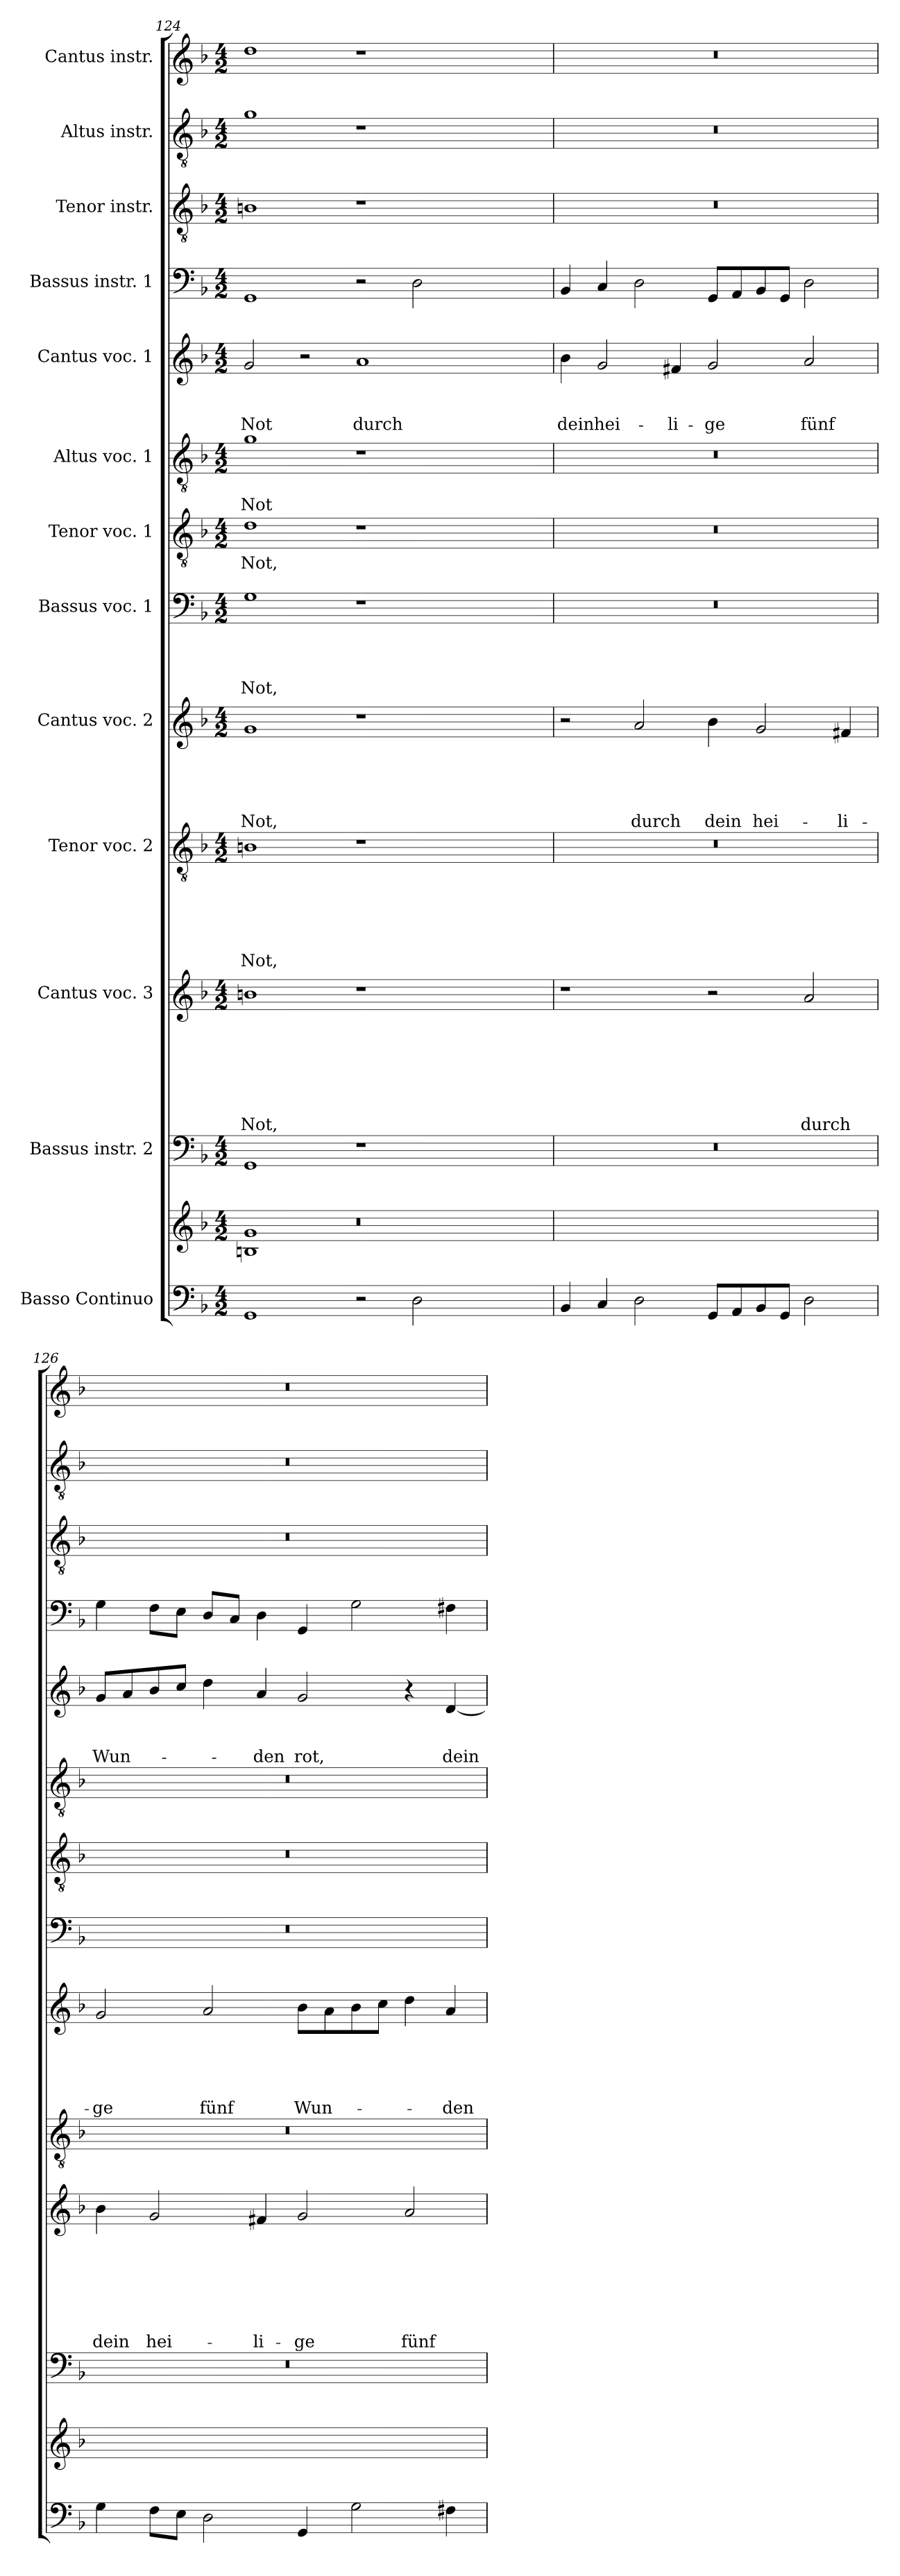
**kern	**kern	**kern	**kern	**text	**text	**text	**text	**text	**text	**text	**kern	**text	**text	**text	**text	**text	**text	**kern	**text	**text	**text	**text	**text	**kern	**text	**text	**text	**text	**kern	**text	**kern	**text	**text	**kern	**text	**text	**text	**kern	**kern	**kern	**kern
*part14	*part13	*part12	*part11	*part11	*part11	*part11	*part11	*part11	*part11	*part11	*part10	*part10	*part10	*part10	*part10	*part10	*part10	*part9	*part9	*part9	*part9	*part9	*part9	*part8	*part8	*part8	*part8	*part8	*part7	*part7	*part6	*part6	*part6	*part5	*part5	*part5	*part5	*part4	*part3	*part2	*part1
*staff14	*staff13	*staff12	*staff11	*staff11	*staff11	*staff11	*staff11	*staff11	*staff11	*staff11	*staff10	*staff10	*staff10	*staff10	*staff10	*staff10	*staff10	*staff9	*staff9	*staff9	*staff9	*staff9	*staff9	*staff8	*staff8	*staff8	*staff8	*staff8	*staff7	*staff7	*staff6	*staff6	*staff6	*staff5	*staff5	*staff5	*staff5	*staff4	*staff3	*staff2	*staff1
*I"Basso Continuo	*	*I"Bassus instr. 2	*I"Cantus voc. 3	*	*	*	*	*	*	*	*I"Tenor voc. 2	*	*	*	*	*	*	*I"Cantus voc. 2	*	*	*	*	*	*I"Bassus voc. 1	*	*	*	*	*I"Tenor voc. 1	*	*I"Altus voc. 1	*	*	*I"Cantus voc. 1	*	*	*	*I"Bassus instr. 1	*I"Tenor instr.	*I"Altus instr.	*I"Cantus instr.
*clefF4	*clefG2	*clefF4	*clefG2	*	*	*	*	*	*	*	*clefGv2	*	*	*	*	*	*	*clefG2	*	*	*	*	*	*clefF4	*	*	*	*	*clefGv2	*	*clefGv2	*	*	*clefG2	*	*	*	*clefF4	*clefGv2	*clefGv2	*clefG2
*k[b-]	*k[b-]	*k[b-]	*k[b-]	*	*	*	*	*	*	*	*k[b-]	*	*	*	*	*	*	*k[b-]	*	*	*	*	*	*k[b-]	*	*	*	*	*k[b-]	*	*k[b-]	*	*	*k[b-]	*	*	*	*k[b-]	*k[b-]	*k[b-]	*k[b-]
*F:	*F:	*F:	*F:	*	*	*	*	*	*	*	*F:	*	*	*	*	*	*	*F:	*	*	*	*	*	*F:	*	*	*	*	*F:	*	*F:	*	*	*F:	*	*	*	*F:	*F:	*F:	*F:
*M4/2	*M4/2	*M4/2	*M4/2	*	*	*	*	*	*	*	*M4/2	*	*	*	*	*	*	*M4/2	*	*	*	*	*	*M4/2	*	*	*	*	*M4/2	*	*M4/2	*	*	*M4/2	*	*	*	*M4/2	*M4/2	*M4/2	*M4/2
=124	=124	=124	=124	=124	=124	=124	=124	=124	=124	=124	=124	=124	=124	=124	=124	=124	=124	=124	=124	=124	=124	=124	=124	=124	=124	=124	=124	=124	=124	=124	=124	=124	=124	=124	=124	=124	=124	=124	=124	=124	=124
!	!	!	!	!	!	!	!	!	!	!LO:LY:b	!	!	!	!	!	!	!LO:LY:b	!	!	!	!	!	!LO:LY:b	!	!	!	!	!LO:LY:b	!	!LO:LY:b	!	!	!LO:LY:b	!	!	!	!LO:LY:b	!	!	!	!
1GG	1Bn 1g	1GG	1bn	.	.	.	.	.	.	Not,	1Bn	.	.	.	.	.	Not,	1g	.	.	.	.	Not,	1G	.	.	.	Not,	1d	Not,	1g	.	Not	2g/	.	.	Not	1GG	1Bn	1g	1dd
.	.	.	.	.	.	.	.	.	.	.	.	.	.	.	.	.	.	.	.	.	.	.	.	.	.	.	.	.	.	.	.	.	.	2r	.	.	.	.	.	.	.
!	!	!	!	!	!	!	!	!	!	!	!	!	!	!	!	!	!	!	!	!	!	!	!	!	!	!	!	!	!	!	!	!	!	!	!	!	!LO:LY:b	!	!	!	!
2r	0r	1r	1r	.	.	.	.	.	.	.	1r	.	.	.	.	.	.	1r	.	.	.	.	.	1r	.	.	.	.	1r	.	1r	.	.	1a	.	.	durch	2r	1r	1r	1r
2D\	.	.	.	.	.	.	.	.	.	.	.	.	.	.	.	.	.	.	.	.	.	.	.	.	.	.	.	.	.	.	.	.	.	.	.	.	.	2D\	.	.	.
1ryy	.	1ryy	1ryy	.	.	.	.	.	.	.	1ryy	.	.	.	.	.	.	1ryy	.	.	.	.	.	1ryy	.	.	.	.	1ryy	.	1ryy	.	.	1ryy	.	.	.	1ryy	1ryy	1ryy	1ryy
=125	=125	=125	=125	=125	=125	=125	=125	=125	=125	=125	=125	=125	=125	=125	=125	=125	=125	=125	=125	=125	=125	=125	=125	=125	=125	=125	=125	=125	=125	=125	=125	=125	=125	=125	=125	=125	=125	=125	=125	=125	=125
!	!	!	!	!	!	!	!	!	!	!	!	!	!	!	!	!	!	!	!	!	!	!	!	!	!	!	!	!	!	!	!	!	!	!	!	!	!LO:LY:b	!	!	!	!
4BB-/	0ryy	0r	1r	.	.	.	.	.	.	.	0r	.	.	.	.	.	.	2r	.	.	.	.	.	0r	.	.	.	.	0r	.	0r	.	.	4b-\	.	.	dein	4BB-/	0r	0r	0r
!	!	!	!	!	!	!	!	!	!	!	!	!	!	!	!	!	!	!	!	!	!	!	!	!	!	!	!	!	!	!	!	!	!	!	!	!	!LO:LY:b	!	!	!	!
4C/	.	.	.	.	.	.	.	.	.	.	.	.	.	.	.	.	.	.	.	.	.	.	.	.	.	.	.	.	.	.	.	.	.	2g/	.	.	hei-	4C/	.	.	.
!	!	!	!	!	!	!	!	!	!	!	!	!	!	!	!	!	!	!	!	!	!	!	!LO:LY:b	!	!	!	!	!	!	!	!	!	!	!	!	!	!	!	!	!	!
2D\	.	.	.	.	.	.	.	.	.	.	.	.	.	.	.	.	.	2a/	.	.	.	.	durch	.	.	.	.	.	.	.	.	.	.	.	.	.	.	2D\	.	.	.
!	!	!	!	!	!	!	!	!	!	!	!	!	!	!	!	!	!	!	!	!	!	!	!	!	!	!	!	!	!	!	!	!	!	!	!	!	!LO:LY:b	!	!	!	!
.	.	.	.	.	.	.	.	.	.	.	.	.	.	.	.	.	.	.	.	.	.	.	.	.	.	.	.	.	.	.	.	.	.	4f#X/	.	.	-li-	.	.	.	.
!	!	!	!	!	!	!	!	!	!	!	!	!	!	!	!	!	!	!	!	!	!	!	!LO:LY:b	!	!	!	!	!	!	!	!	!	!	!	!	!	!LO:LY:b	!	!	!	!
8GG/L	.	.	2r	.	.	.	.	.	.	.	.	.	.	.	.	.	.	4b-\	.	.	.	.	dein	.	.	.	.	.	.	.	.	.	.	2g/	.	.	-ge	8GG/L	.	.	.
8AA/	.	.	.	.	.	.	.	.	.	.	.	.	.	.	.	.	.	.	.	.	.	.	.	.	.	.	.	.	.	.	.	.	.	.	.	.	.	8AA/	.	.	.
!	!	!	!	!	!	!	!	!	!	!	!	!	!	!	!	!	!	!	!	!	!	!	!LO:LY:b	!	!	!	!	!	!	!	!	!	!	!	!	!	!	!	!	!	!
8BB-/	.	.	.	.	.	.	.	.	.	.	.	.	.	.	.	.	.	2g/	.	.	.	.	hei-	.	.	.	.	.	.	.	.	.	.	.	.	.	.	8BB-/	.	.	.
8GG/J	.	.	.	.	.	.	.	.	.	.	.	.	.	.	.	.	.	.	.	.	.	.	.	.	.	.	.	.	.	.	.	.	.	.	.	.	.	8GG/J	.	.	.
!	!	!	!	!	!	!	!	!	!	!LO:LY:b	!	!	!	!	!	!	!	!	!	!	!	!	!	!	!	!	!	!	!	!	!	!	!	!	!	!	!LO:LY:b	!	!	!	!
2D\	.	.	2a/	.	.	.	.	.	.	durch	.	.	.	.	.	.	.	.	.	.	.	.	.	.	.	.	.	.	.	.	.	.	.	2a/	.	.	fünf	2D\	.	.	.
!	!	!	!	!	!	!	!	!	!	!	!	!	!	!	!	!	!	!	!	!	!	!	!LO:LY:b	!	!	!	!	!	!	!	!	!	!	!	!	!	!	!	!	!	!
.	.	.	.	.	.	.	.	.	.	.	.	.	.	.	.	.	.	4f#X/	.	.	.	.	-li-	.	.	.	.	.	.	.	.	.	.	.	.	.	.	.	.	.	.
!!LO:PB:g=z
=126	=126	=126	=126	=126	=126	=126	=126	=126	=126	=126	=126	=126	=126	=126	=126	=126	=126	=126	=126	=126	=126	=126	=126	=126	=126	=126	=126	=126	=126	=126	=126	=126	=126	=126	=126	=126	=126	=126	=126	=126	=126
!	!	!	!	!	!	!	!	!	!	!LO:LY:b	!	!	!	!	!	!	!	!	!	!	!	!	!LO:LY:b	!	!	!	!	!	!	!	!	!	!	!	!	!	!LO:LY:b	!	!	!	!
4G\	0ryy	0r	4b-\	.	.	.	.	.	.	dein	0r	.	.	.	.	.	.	2g/	.	.	.	.	-ge	0r	.	.	.	.	0r	.	0r	.	.	8g/L	.	.	Wun-	4G\	0r	0r	0r
.	.	.	.	.	.	.	.	.	.	.	.	.	.	.	.	.	.	.	.	.	.	.	.	.	.	.	.	.	.	.	.	.	.	8a/	.	.	.	.	.	.	.
!	!	!	!	!	!	!	!	!	!	!LO:LY:b	!	!	!	!	!	!	!	!	!	!	!	!	!	!	!	!	!	!	!	!	!	!	!	!	!	!	!	!	!	!	!
8F\L	.	.	2g/	.	.	.	.	.	.	hei-	.	.	.	.	.	.	.	.	.	.	.	.	.	.	.	.	.	.	.	.	.	.	.	8b-/	.	.	.	8F\L	.	.	.
8E\J	.	.	.	.	.	.	.	.	.	.	.	.	.	.	.	.	.	.	.	.	.	.	.	.	.	.	.	.	.	.	.	.	.	8cc/J	.	.	.	8E\J	.	.	.
!	!	!	!	!	!	!	!	!	!	!	!	!	!	!	!	!	!	!	!	!	!	!	!LO:LY:b	!	!	!	!	!	!	!	!	!	!	!	!	!	!	!	!	!	!
2D\	.	.	.	.	.	.	.	.	.	.	.	.	.	.	.	.	.	2a/	.	.	.	.	fünf	.	.	.	.	.	.	.	.	.	.	4dd\	.	.	.	8D/L	.	.	.
.	.	.	.	.	.	.	.	.	.	.	.	.	.	.	.	.	.	.	.	.	.	.	.	.	.	.	.	.	.	.	.	.	.	.	.	.	.	8C/J	.	.	.
!	!	!	!	!	!	!	!	!	!	!LO:LY:b	!	!	!	!	!	!	!	!	!	!	!	!	!	!	!	!	!	!	!	!	!	!	!	!	!	!	!LO:LY:b	!	!	!	!
.	.	.	4f#X/	.	.	.	.	.	.	-li-	.	.	.	.	.	.	.	.	.	.	.	.	.	.	.	.	.	.	.	.	.	.	.	4a/	.	.	-den	4D\	.	.	.
!	!	!	!	!	!	!	!	!	!	!LO:LY:b	!	!	!	!	!	!	!	!	!	!	!	!	!LO:LY:b	!	!	!	!	!	!	!	!	!	!	!	!	!	!LO:LY:b	!	!	!	!
4GG/	.	.	2g/	.	.	.	.	.	.	-ge	.	.	.	.	.	.	.	8b-\L	.	.	.	.	Wun-	.	.	.	.	.	.	.	.	.	.	2g/	.	.	rot,	4GG/	.	.	.
.	.	.	.	.	.	.	.	.	.	.	.	.	.	.	.	.	.	8a\	.	.	.	.	.	.	.	.	.	.	.	.	.	.	.	.	.	.	.	.	.	.	.
2G\	.	.	.	.	.	.	.	.	.	.	.	.	.	.	.	.	.	8b-\	.	.	.	.	.	.	.	.	.	.	.	.	.	.	.	.	.	.	.	2G\	.	.	.
.	.	.	.	.	.	.	.	.	.	.	.	.	.	.	.	.	.	8cc\J	.	.	.	.	.	.	.	.	.	.	.	.	.	.	.	.	.	.	.	.	.	.	.
!	!	!	!	!	!	!	!	!	!	!LO:LY:b	!	!	!	!	!	!	!	!	!	!	!	!	!	!	!	!	!	!	!	!	!	!	!	!	!	!	!	!	!	!	!
.	.	.	2a/	.	.	.	.	.	.	fünf	.	.	.	.	.	.	.	4dd\	.	.	.	.	.	.	.	.	.	.	.	.	.	.	.	4r	.	.	.	.	.	.	.
!	!	!	!	!	!	!	!	!	!	!	!	!	!	!	!	!	!	!	!	!	!	!	!LO:LY:b	!	!	!	!	!	!	!	!	!	!	!	!	!	!LO:LY:b	!	!	!	!
4F#X\	.	.	.	.	.	.	.	.	.	.	.	.	.	.	.	.	.	4a/	.	.	.	.	-den	.	.	.	.	.	.	.	.	.	.	[4d/	.	.	dein	4F#X\	.	.	.
=	=	=	=	=	=	=	=	=	=	=	=	=	=	=	=	=	=	=	=	=	=	=	=	=	=	=	=	=	=	=	=	=	=	=	=	=	=	=	=	=	=
*-	*-	*-	*-	*-	*-	*-	*-	*-	*-	*-	*-	*-	*-	*-	*-	*-	*-	*-	*-	*-	*-	*-	*-	*-	*-	*-	*-	*-	*-	*-	*-	*-	*-	*-	*-	*-	*-	*-	*-	*-	*-
